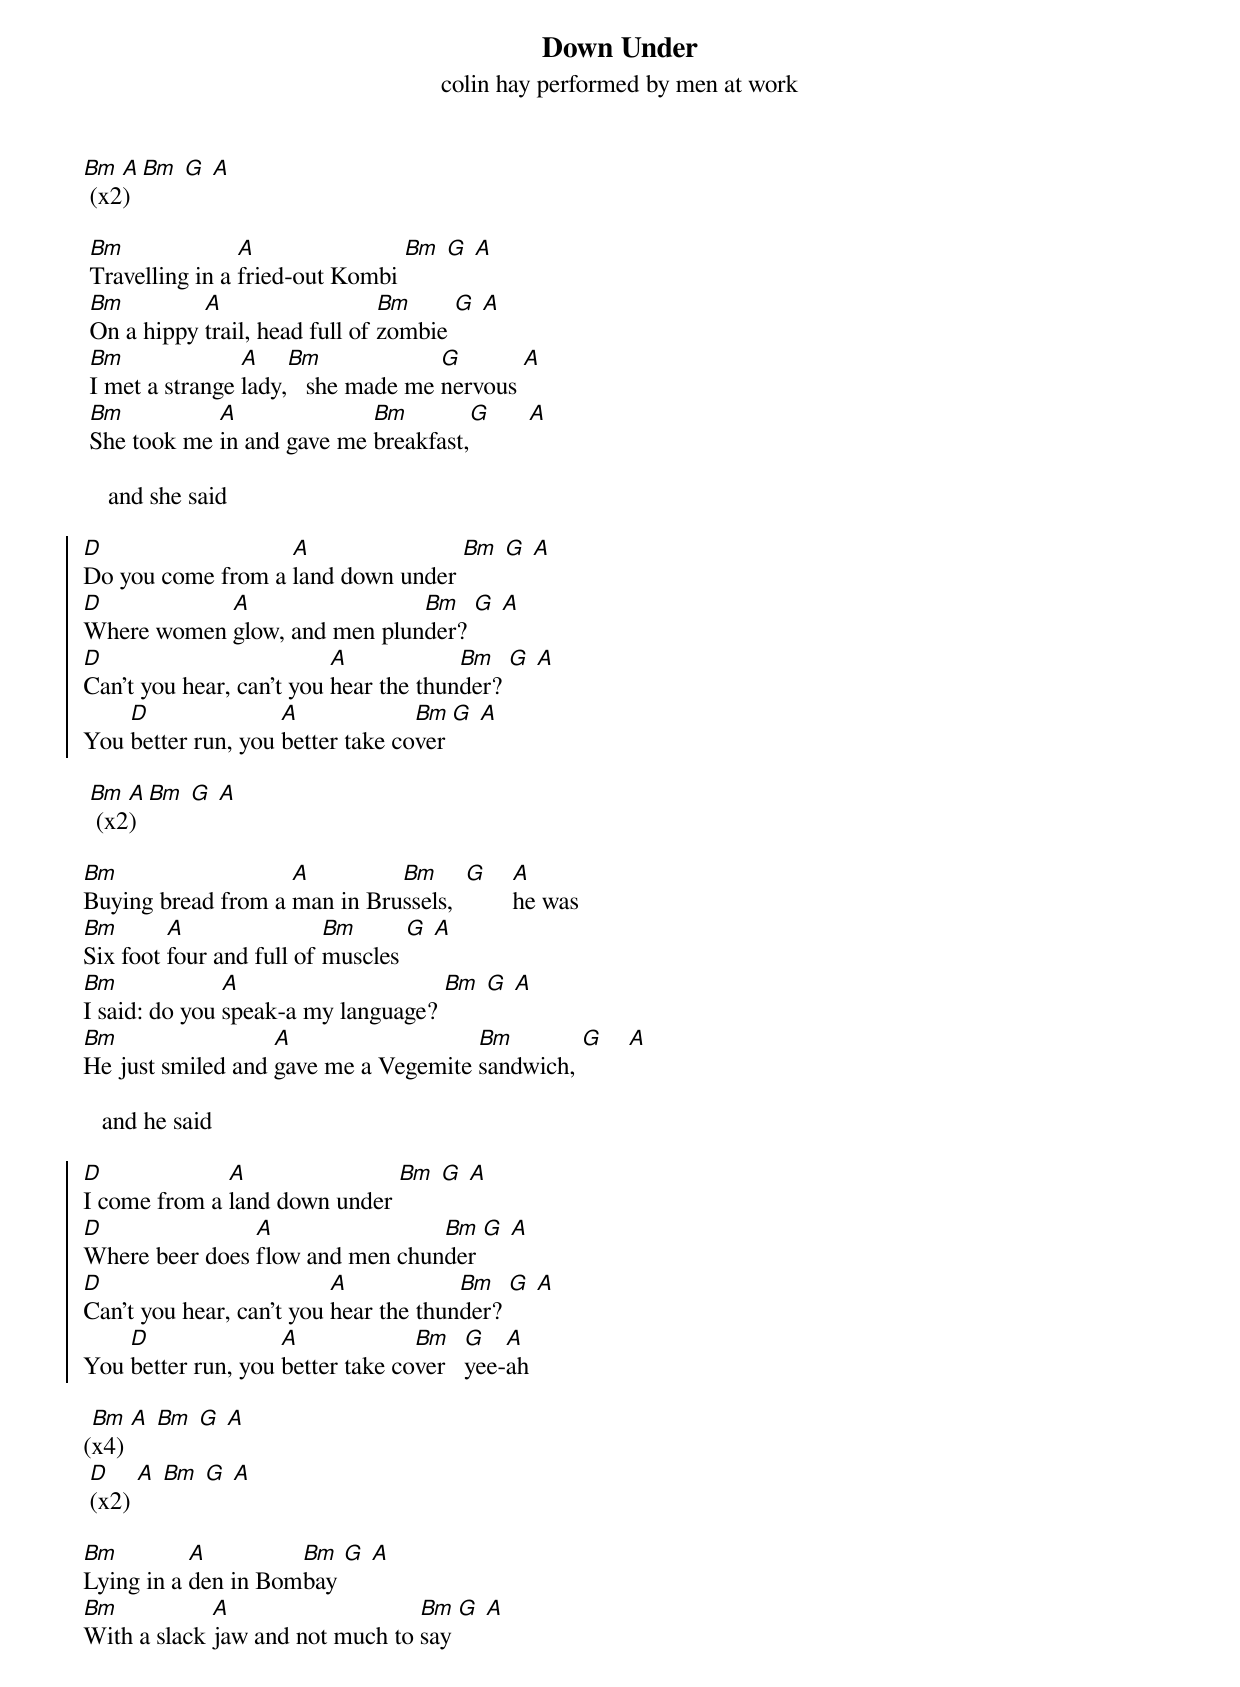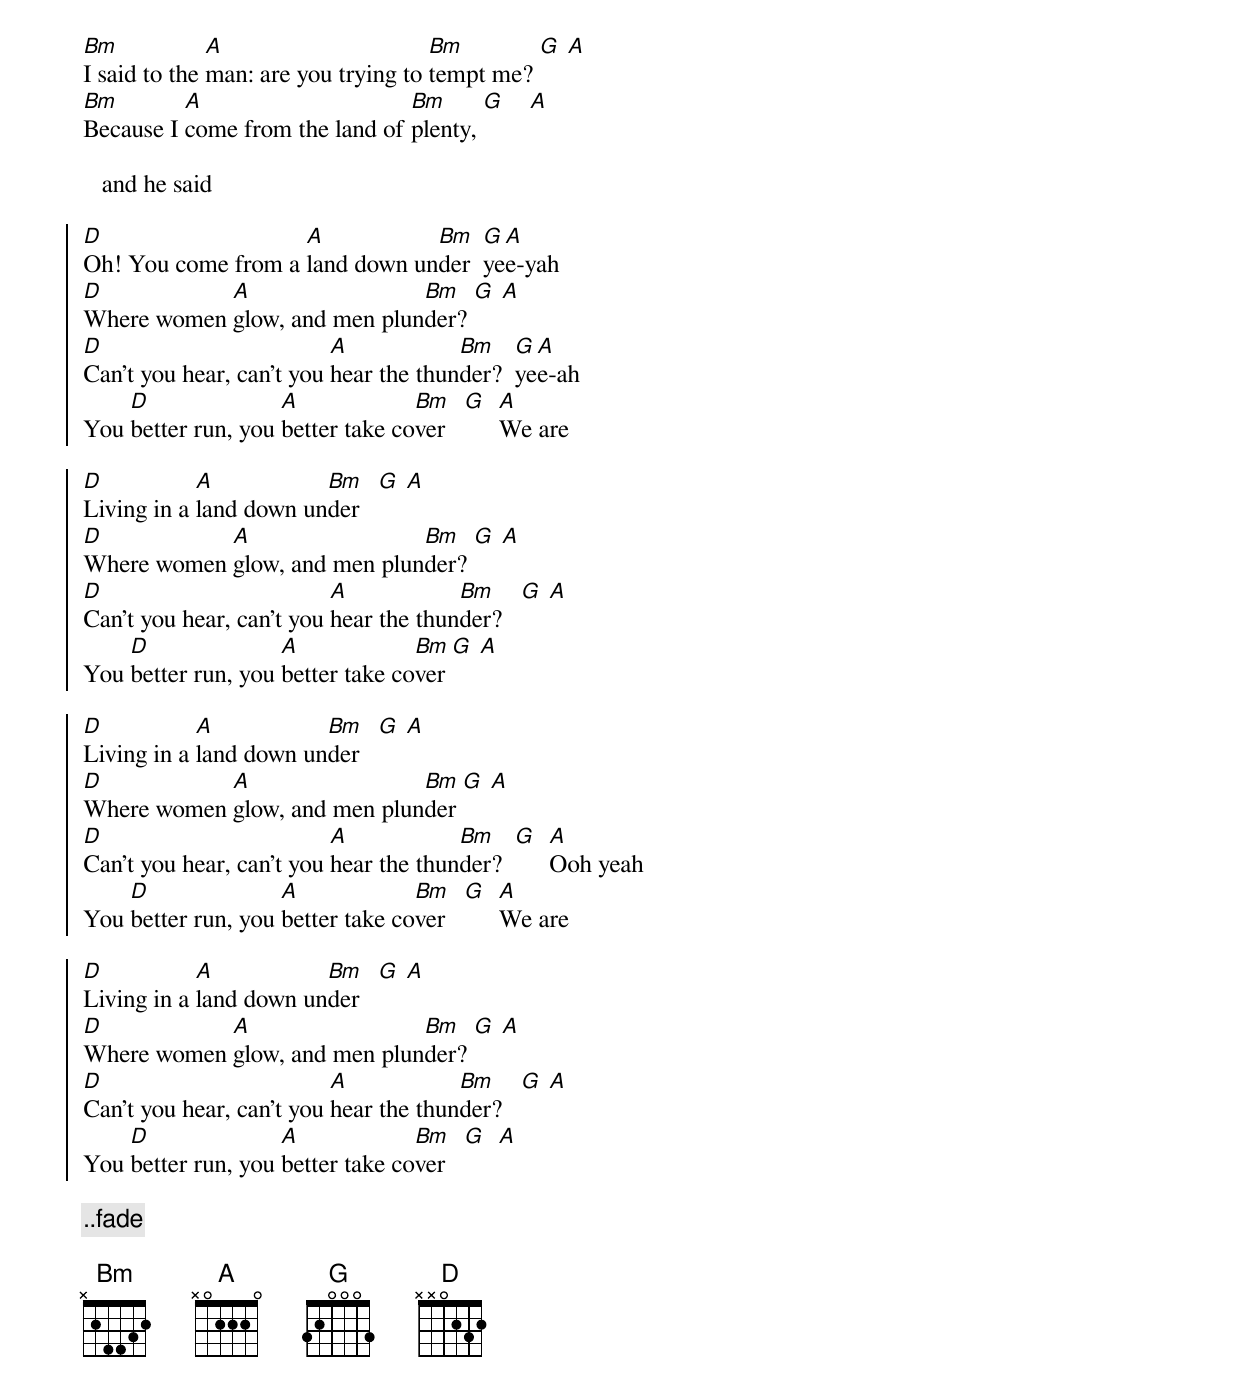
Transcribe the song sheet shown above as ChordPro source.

{title: Down Under}
{subtitle: colin hay performed by men at work}

[Bm] (x2[A]) [Bm] [G] [A]

 [Bm]Travelling in a [A]fried-out Kombi [Bm] [G] [A]
 [Bm]On a hippy [A]trail, head full of [Bm]zombie [G] [A]
 [Bm]I met a strange [A]lady,[Bm]   she made me [G]nervous [A]
 [Bm]She took me [A]in and gave me [Bm]breakfast,[G]      [A]

    and she said

{soc}
[D]Do you come from a [A]land down under [Bm] [G] [A]
[D]Where women [A]glow, and men plun[Bm]der? [G] [A]
[D]Can’t you hear, can’t you [A]hear the thun[Bm]der? [G] [A]
You [D]better run, you [A]better take co[Bm]ver [G] [A]
{eoc}

 [Bm] (x2[A]) [Bm] [G] [A]

[Bm]Buying bread from a [A]man in Bru[Bm]ssels,  [G]    [A]he was
[Bm]Six foot [A]four and full of [Bm]muscles [G] [A]
[Bm]I said: do you [A]speak-a my language? [Bm] [G] [A]
[Bm]He just smiled and [A]gave me a Vegemite [Bm]sandwich, [G]    [A]

   and he said

{soc}
[D]I come from a [A]land down under [Bm] [G] [A]
[D]Where beer does [A]flow and men chun[Bm]der [G] [A]
[D]Can’t you hear, can’t you [A]hear the thun[Bm]der? [G] [A]
You [D]better run, you [A]better take co[Bm]ver   [G]yee-[A]ah
{eoc}

([Bm]x4) [A] [Bm] [G] [A]
 [D](x2) [A] [Bm] [G] [A]

[Bm]Lying in a [A]den in Bom[Bm]bay [G] [A]
[Bm]With a slack [A]jaw and not much to [Bm]say [G] [A]
[Bm]I said to the [A]man: are you trying to [Bm]tempt me? [G] [A]
[Bm]Because I [A]come from the land of [Bm]plenty, [G]    [A]

   and he said

{soc}
[D]Oh! You come from a [A]land down un[Bm]der  [G]ye[A]e-yah
[D]Where women [A]glow, and men plun[Bm]der? [G] [A]
[D]Can’t you hear, can’t you [A]hear the thun[Bm]der?  [G]ye[A]e-ah
You [D]better run, you [A]better take co[Bm]ver   [G]  [A]We are
{eoc}

{soc}
[D]Living in a [A]land down un[Bm]der   [G] [A]
[D]Where women [A]glow, and men plun[Bm]der? [G] [A]
[D]Can’t you hear, can’t you [A]hear the thun[Bm]der?   [G] [A]
You [D]better run, you [A]better take co[Bm]ver [G] [A]
{eoc}

{soc}
[D]Living in a [A]land down un[Bm]der   [G] [A]
[D]Where women [A]glow, and men plun[Bm]der [G] [A]
[D]Can’t you hear, can’t you [A]hear the thun[Bm]der?  [G]  [A]Ooh yeah
You [D]better run, you [A]better take co[Bm]ver   [G]  [A]We are
{eoc}

{soc}
[D]Living in a [A]land down un[Bm]der   [G] [A]
[D]Where women [A]glow, and men plun[Bm]der? [G] [A]
[D]Can’t you hear, can’t you [A]hear the thun[Bm]der?   [G] [A]
You [D]better run, you [A]better take co[Bm]ver   [G]  [A]
{eoc}

{c:..fade}

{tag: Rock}
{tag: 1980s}
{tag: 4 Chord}
